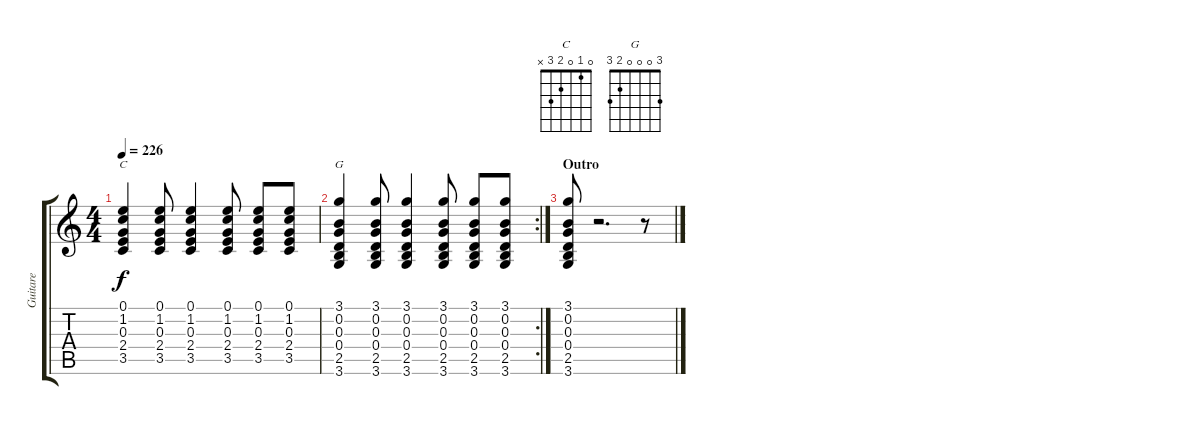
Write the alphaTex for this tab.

\track ("Guitare" "Guitare") {instrument acousticguitarnylon}
\staff {score tabs}
\tuning (E4 B3 G3 D3 A2 E2) {hide}
\chord ("C" 0 1 0 2 3 x)
\chord ("G" 3 0 0 0 2 3)
\ts (4 4)
\tempo 226
\clef g2
\ks c
(0.1 1.2 0.3 2.4 3.5).4{ch "C" dy f} (0.1 1.2 0.3 2.4 3.5).8 (0.1 1.2 0.3 2.4 3.5).4 (0.1 1.2 0.3 2.4 3.5).8 (0.1 1.2 0.3 2.4 3.5).8 (0.1 1.2 0.3 2.4 3.5).8 |
\rc 2
(3.1 0.2 0.3 0.4 2.5 3.6).4{ch "G"} (3.1 0.2 0.3 0.4 2.5 3.6).8 (3.1 0.2 0.3 0.4 2.5 3.6).4 (3.1 0.2 0.3 0.4 2.5 3.6).8 (3.1 0.2 0.3 0.4 2.5 3.6).8 (3.1 0.2 0.3 0.4 2.5 3.6).8 |
\section ("" "Outro")
(3.1 0.2 0.3 0.4 2.5 3.6).8 r.2{d} r.8
